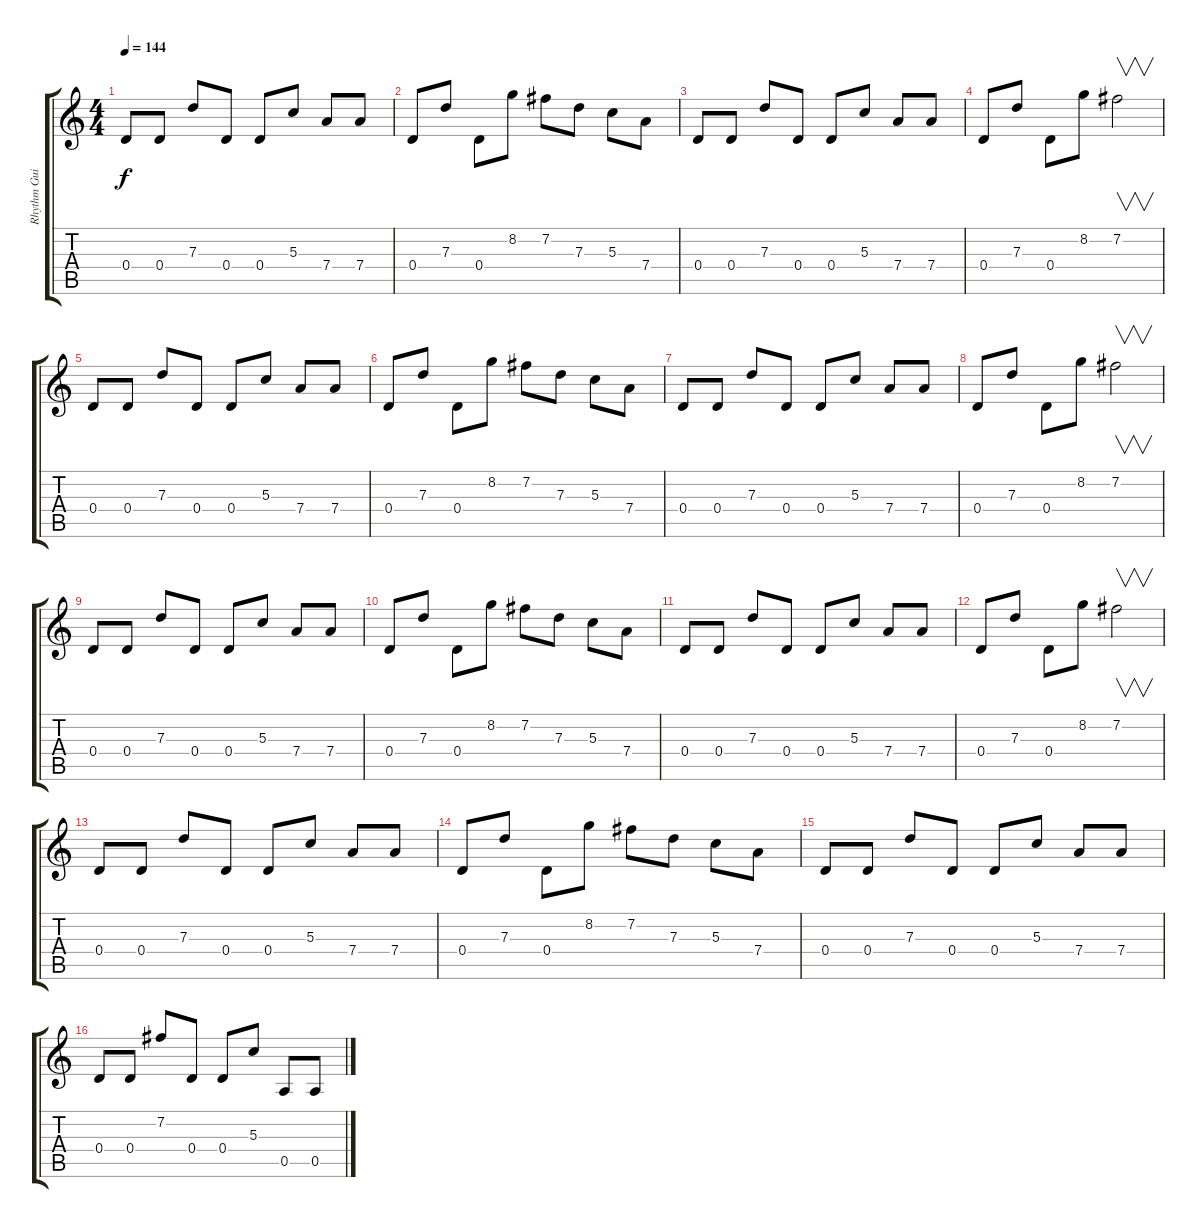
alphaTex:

\track ("Rhythm Guitar" "Rhythm Gui") {instrument distortionguitar}
\staff {score tabs}
\tuning (E4 B3 G3 D3 A2 E2) {hide}
\ts (4 4)
\tempo 144
\clef g2
\ks c
0.4.8{dy f instrument distortionguitar} 0.4.8 7.3.8 0.4.8 0.4.8 5.3.8 7.4.8 7.4.8 |
0.4.8 7.3.8 0.4.8 8.2.8 7.2.8 7.3.8 5.3.8 7.4.8 |
0.4.8 0.4.8 7.3.8 0.4.8 0.4.8 5.3.8 7.4.8 7.4.8 |
0.4.8 7.3.8 0.4.8 8.2.8 7.2.2{v} |
0.4.8 0.4.8 7.3.8 0.4.8 0.4.8 5.3.8 7.4.8 7.4.8 |
0.4.8 7.3.8 0.4.8 8.2.8 7.2.8 7.3.8 5.3.8 7.4.8 |
0.4.8 0.4.8 7.3.8 0.4.8 0.4.8 5.3.8 7.4.8 7.4.8 |
0.4.8 7.3.8 0.4.8 8.2.8 7.2.2{v} |
0.4.8 0.4.8 7.3.8 0.4.8 0.4.8 5.3.8 7.4.8 7.4.8 |
0.4.8 7.3.8 0.4.8 8.2.8 7.2.8 7.3.8 5.3.8 7.4.8 |
0.4.8 0.4.8 7.3.8 0.4.8 0.4.8 5.3.8 7.4.8 7.4.8 |
0.4.8 7.3.8 0.4.8 8.2.8 7.2.2{v} |
0.4.8 0.4.8 7.3.8 0.4.8 0.4.8 5.3.8 7.4.8 7.4.8 |
0.4.8 7.3.8 0.4.8 8.2.8 7.2.8 7.3.8 5.3.8 7.4.8 |
0.4.8 0.4.8 7.3.8 0.4.8 0.4.8 5.3.8 7.4.8 7.4.8 |
0.4.8 0.4.8 7.2.8 0.4.8 0.4.8 5.3.8 0.5.8 0.5.8
